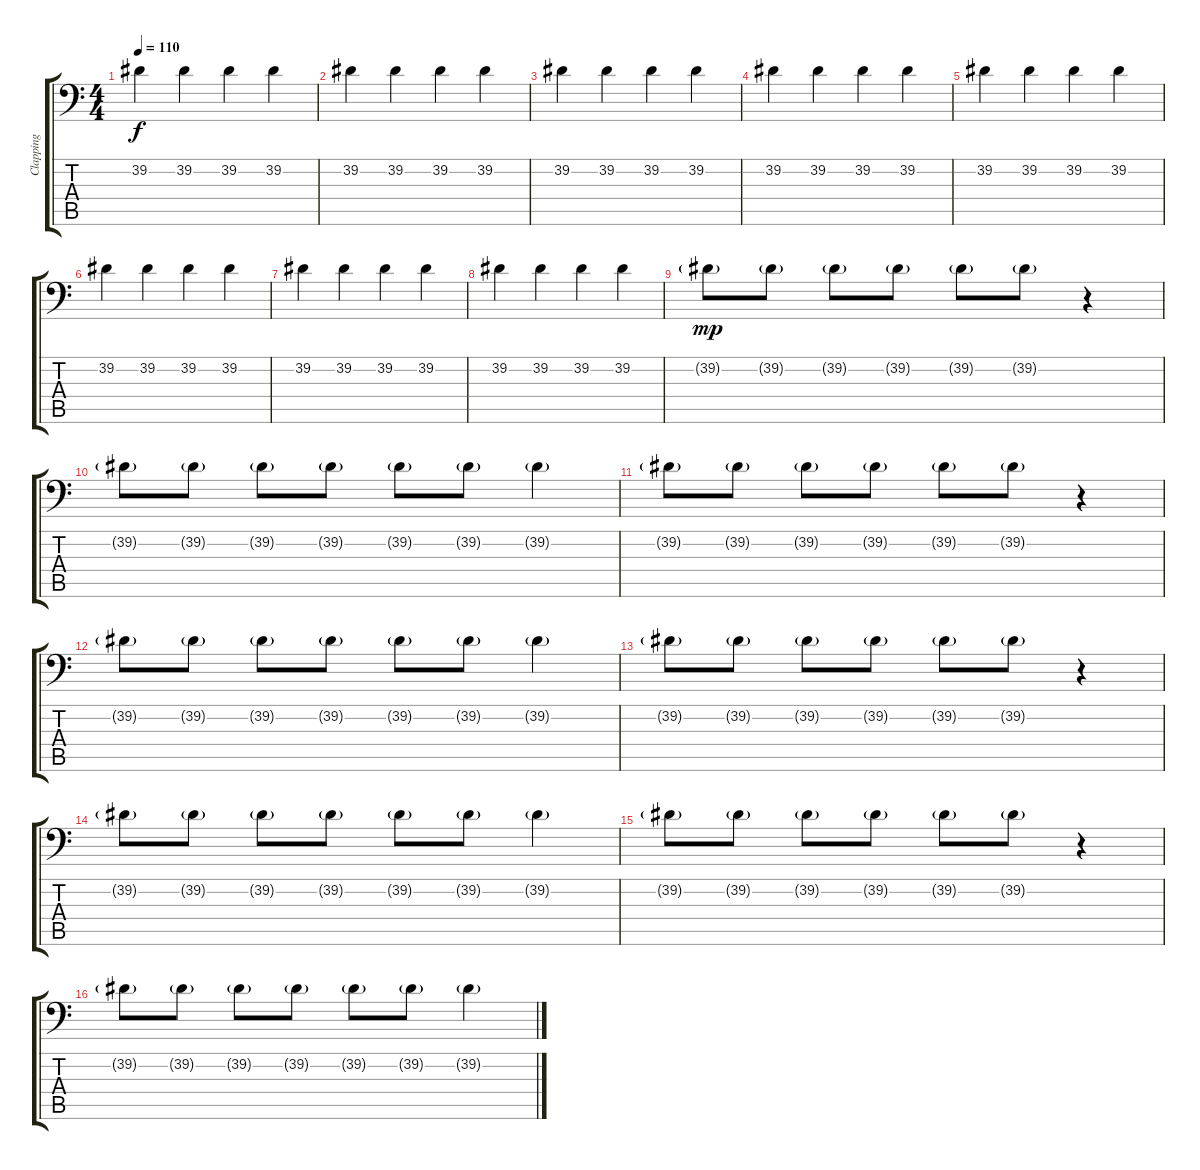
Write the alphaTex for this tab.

\track ("Clapping" "Clapping") {instrument acousticgrandpiano}
\staff {score tabs}
\tuning (C-1 C-1 C-1 C-1 C-1 C-1) {hide}
\ts (4 4)
\tempo 110
\clef f4
\ks c
39.2.4{dy f} 39.2.4 39.2.4 39.2.4 |
39.2.4 39.2.4 39.2.4 39.2.4 |
39.2.4 39.2.4 39.2.4 39.2.4 |
39.2.4 39.2.4 39.2.4 39.2.4 |
39.2.4 39.2.4 39.2.4 39.2.4 |
39.2.4 39.2.4 39.2.4 39.2.4 |
39.2.4 39.2.4 39.2.4 39.2.4 |
39.2.4 39.2.4 39.2.4 39.2.4 |
39.2{g}.8{dy mp} 39.2{g}.8 39.2{g}.8 39.2{g}.8 39.2{g}.8 39.2{g}.8 r.4 |
39.2{g}.8 39.2{g}.8 39.2{g}.8 39.2{g}.8 39.2{g}.8 39.2{g}.8 39.2{g}.4 |
39.2{g}.8 39.2{g}.8 39.2{g}.8 39.2{g}.8 39.2{g}.8 39.2{g}.8 r.4 |
39.2{g}.8 39.2{g}.8 39.2{g}.8 39.2{g}.8 39.2{g}.8 39.2{g}.8 39.2{g}.4 |
39.2{g}.8 39.2{g}.8 39.2{g}.8 39.2{g}.8 39.2{g}.8 39.2{g}.8 r.4 |
39.2{g}.8 39.2{g}.8 39.2{g}.8 39.2{g}.8 39.2{g}.8 39.2{g}.8 39.2{g}.4 |
39.2{g}.8 39.2{g}.8 39.2{g}.8 39.2{g}.8 39.2{g}.8 39.2{g}.8 r.4 |
39.2{g}.8 39.2{g}.8 39.2{g}.8 39.2{g}.8 39.2{g}.8 39.2{g}.8 39.2{g}.4
